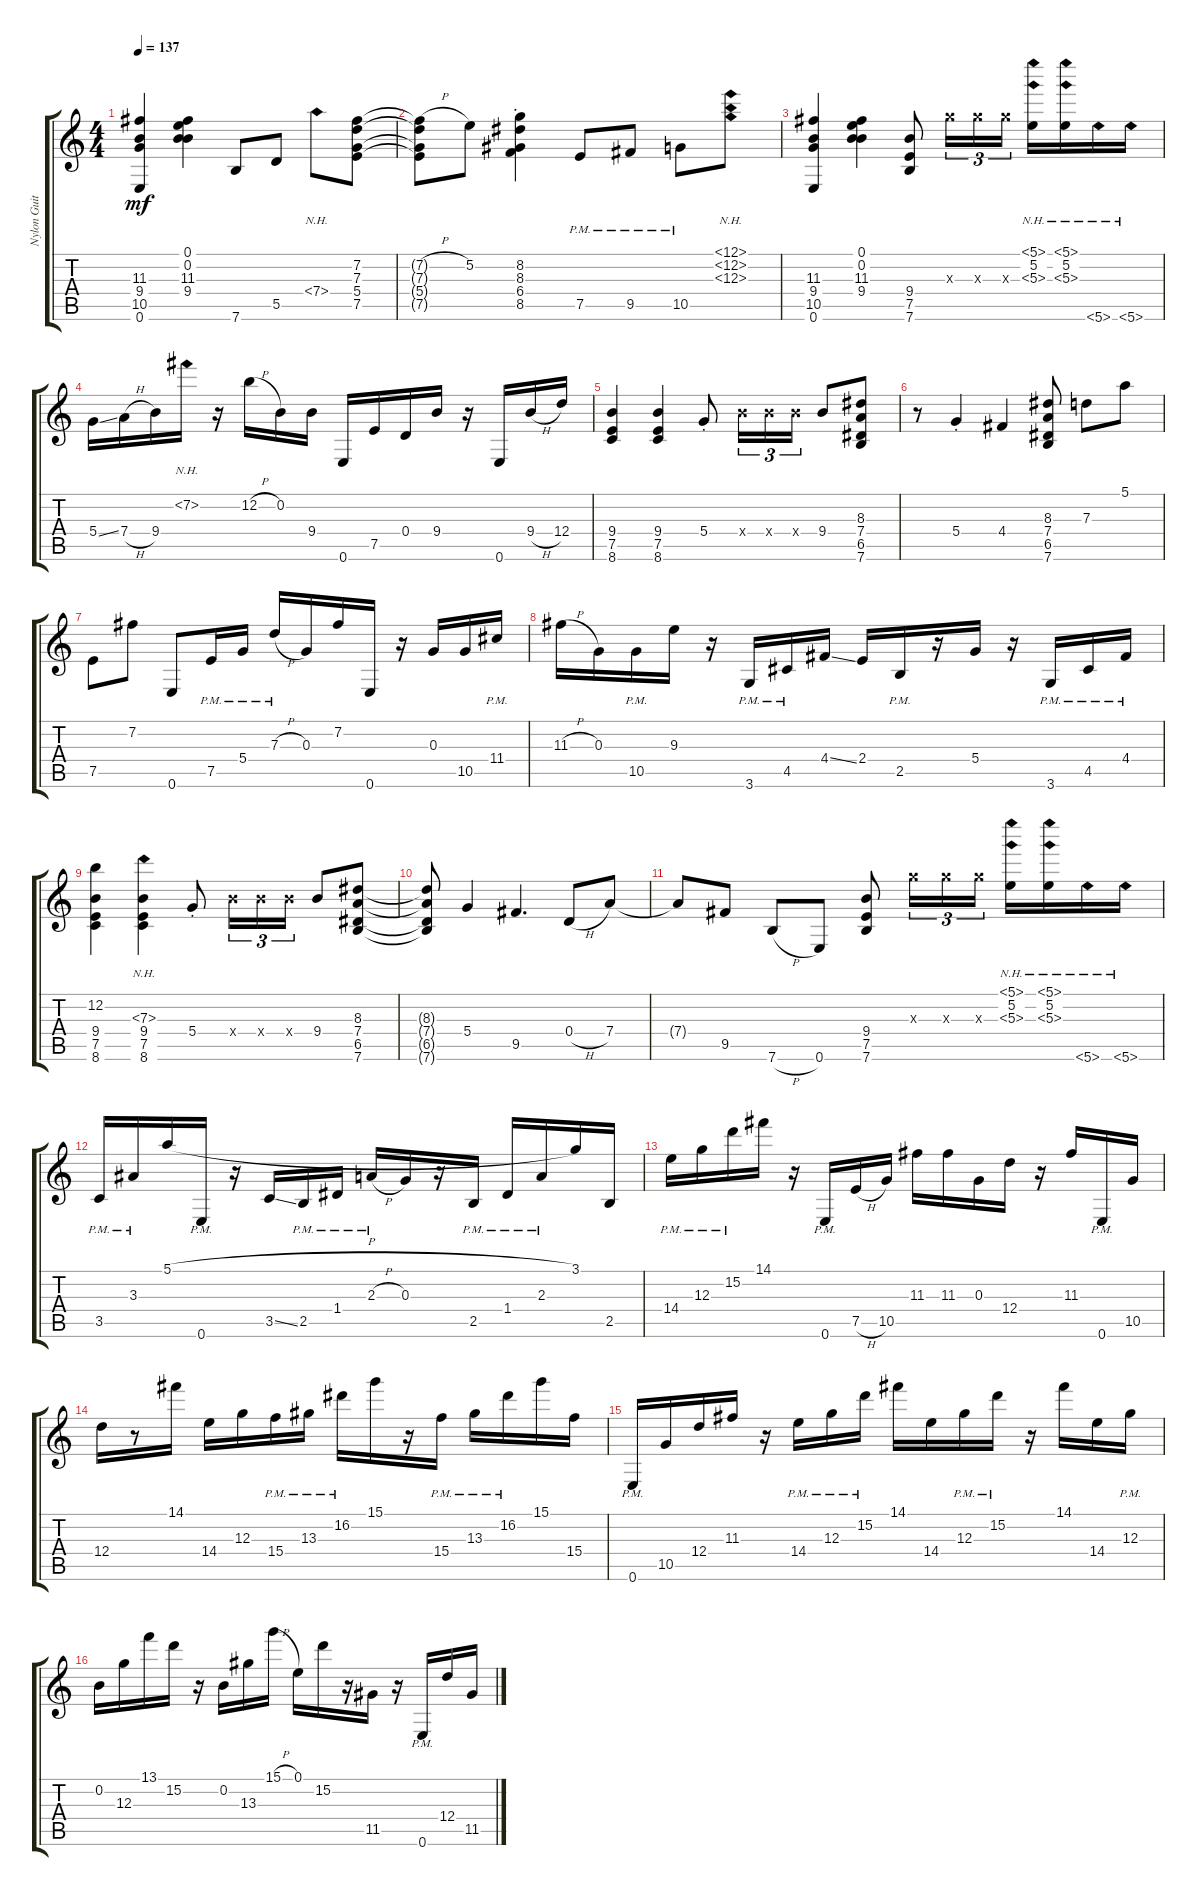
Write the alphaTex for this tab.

\track ("Nylon Guitar" "Nylon Guit") {instrument acousticguitarnylon}
\staff {score tabs}
\tuning (E4 B3 G3 D3 A2 E2) {hide}
\ts (4 4)
\tempo 137
\clef g2
\ks c
(11.3 9.4 10.5 0.6).4{dy mf} (0.1 0.2 11.3 9.4).4 7.6.8 5.5.8 7.4{nh}.8 (7.2 7.3 5.4 7.5).8 |
(7.2{h t} 7.3{t} 5.4{t} 7.5{t}).8 5.2.8 (8.2{st} 8.3{st} 6.4{st} 8.5{st}).4 7.5{pm}.8 9.5{pm}.8 10.5{pm}.8 (12.1{nh} 12.2{nh} 12.3{nh}).8 |
(11.3 9.4 10.5 0.6).4 (0.1 0.2 11.3 9.4).4 (9.4 7.5 7.6).8 12.3{x}.16{tu (3 2)} 12.3{x}.16{tu (3 2)} 12.3{x}.16{tu (3 2)} (5.1{nh} 5.2 5.3{nh}).16 (5.1{nh} 5.2 5.3{nh}).16 5.6{nh}.16 5.6{nh}.16 |
5.4{ss}.16 7.4{h}.16 9.4.16 7.2{nh}.16 r.16 12.2{h}.16 0.2.16 9.4.16 0.6.16 7.5.16 0.4.16 9.4.16 r.16 0.6.16 9.4{h}.16 12.4.16 |
(9.4 7.5 8.6).4 (9.4 7.5 8.6).4 5.4{st}.8 9.4{x}.16{tu (3 2)} 9.4{x}.16{tu (3 2)} 9.4{x}.16{tu (3 2)} 9.4.8 (8.3 7.4 6.5 7.6).8 |
r.8 5.4{st}.4 4.4.4 (8.3 7.4 6.5 7.6).8 7.3.8 5.1.8 |
7.5.8 7.2.8 0.6.8 7.5{pm}.16 5.4{pm}.16 7.3{h pm}.16 0.3.16 7.2.16 0.6.16 r.16 0.3.16 10.5.16 11.4{pm}.16 |
11.3{h}.16 0.3.16 10.5{pm}.16 9.3.16 r.16 3.6{pm}.16 4.5{pm}.16 4.4{ss}.16 2.4.16 2.5{pm}.16 r.16 5.4.16 r.16 3.6{pm}.16 4.5{pm}.16 4.4{pm}.16 |
(12.2 9.4 7.5 8.6).4 (7.3{nh} 9.4 7.5 8.6).4 5.4{st}.8 9.4{x}.16{tu (3 2)} 9.4{x}.16{tu (3 2)} 9.4{x}.16{tu (3 2)} 9.4.8 (8.3 7.4 6.5 7.6).8 |
(8.3{t} 7.4{t} 6.5{t} 7.6{t}).8 5.4.4 9.5.4{d} 0.4{h}.8 7.4.8 |
7.4{t}.8 9.5.8 7.6{h}.8 0.6.8 (9.4 7.5 7.6).8 12.3{x}.16{tu (3 2)} 12.3{x}.16{tu (3 2)} 12.3{x}.16{tu (3 2)} (5.1{nh} 5.2 5.3{nh}).16 (5.1{nh} 5.2 5.3{nh}).16 5.6{nh}.16 5.6{nh}.16 |
3.5{pm}.16 3.3{pm}.16 5.1{h}.16 0.6{pm}.16 r.16 3.5{ss}.16 2.5{pm}.16 1.4{pm}.16 2.3{h pm}.16 0.3.16 r.16 2.5{pm}.16 1.4{pm}.16 2.3{pm}.16 3.1.16 2.5.16 |
14.4{pm}.16 12.3{pm}.16 15.2{pm}.16 14.1.16 r.16 0.6{pm}.16 7.5{h}.16 10.5.16 11.3.16 11.3.16 0.3.16 12.4.16 r.16 11.3.16 0.6{pm}.16 10.5.16 |
12.4.16 r.8 14.1.16 14.4.16 12.3.16 15.4{pm}.16 13.3{pm}.16 16.2{pm}.16 15.1.16 r.16 15.4{pm}.16 13.3{pm}.16 16.2{pm}.16 15.1.16 15.4.16 |
0.6{pm}.16 10.5.16 12.4.16 11.3.16 r.16 14.4{pm}.16 12.3{pm}.16 15.2{pm}.16 14.1.16 14.4.16 12.3{pm}.16 15.2{pm}.16 r.16 14.1.16 14.4.16 12.3{pm}.16 |
0.2.16 12.3.16 13.1.16 15.2.16 r.16 0.2.16 13.3.16 15.1{h}.16 0.1.16 15.2.16 r.16 11.5.16 r.16 0.6{pm}.16 12.4.16 11.5.16
